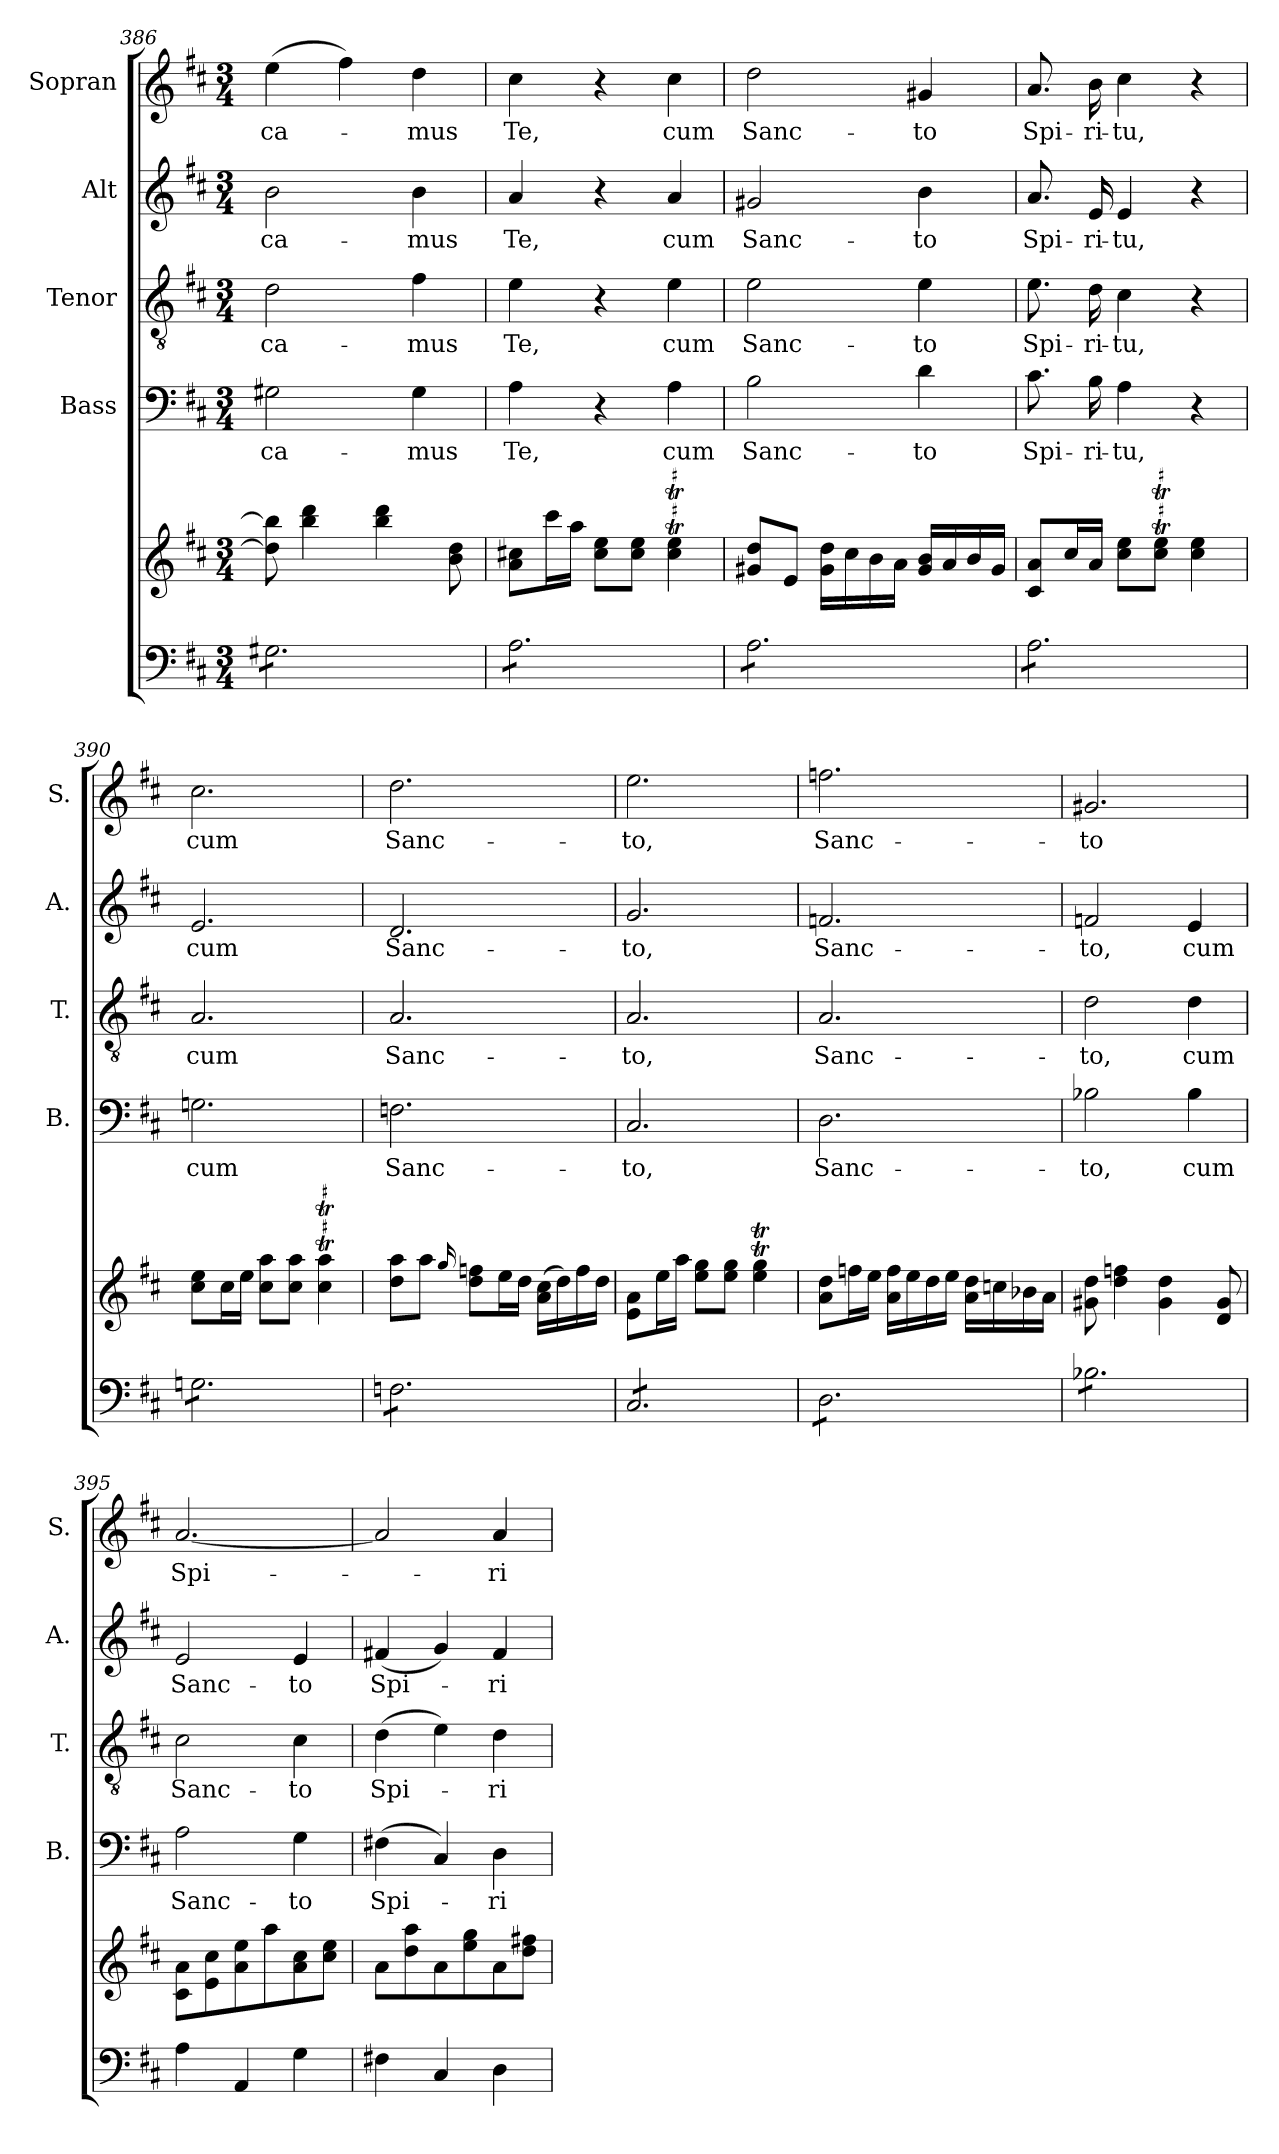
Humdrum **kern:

**kern	**kern	**kern	**text	**kern	**text	**kern	**text	**kern	**text
*part5	*part5	*part4	*part4	*part3	*part3	*part2	*part2	*part1	*part1
*staff6	*staff5	*staff4	*staff4	*staff3	*staff3	*staff2	*staff2	*staff1	*staff1
*	*	*I"Bass	*	*I"Tenor	*	*I"Alt	*	*I"Sopran	*
*	*	*I'B.	*	*I'T.	*	*I'A.	*	*I'S.	*
!!LO:PB:g=z
*clefF4	*clefG2	*clefF4	*	*clefGv2	*	*clefG2	*	*clefG2	*
*k[f#c#]	*k[f#c#]	*k[f#c#]	*	*k[f#c#]	*	*k[f#c#]	*	*k[f#c#]	*
*D:	*D:	*D:	*	*D:	*	*D:	*	*D:	*
*M3/4	*M3/4	*M3/4	*	*M3/4	*	*M3/4	*	*M3/4	*
=386	=386	=386	=386	=386	=386	=386	=386	=386	=386
!	!	!	!LO:LY:b	!	!LO:LY:b	!	!LO:LY:b	!	!LO:LY:b
*tremolo	*	*	*	*	*	*	*	*	*
8G#X\L	8dd\] 8bb\]	2G#X\	-ca-	2d\	-ca-	2b\	-ca-	(>4ee\	-ca-
8G#X\	4bb\ 4ddd\	.	.	.	.	.	.	.	.
8G#X\	.	.	.	.	.	.	.	4ff#\)	.
8G#X\	4bb\ 4ddd\	.	.	.	.	.	.	.	.
!	!	!	!LO:LY:b	!	!LO:LY:b	!	!LO:LY:b	!	!LO:LY:b
8G#X\	.	4G#\	-mus	4f#\	-mus	4b\	-mus	4dd\	-mus
8G#X\J	8b\ 8dd\	.	.	.	.	.	.	.	.
=387	=387	=387	=387	=387	=387	=387	=387	=387	=387
!	!	!	!LO:LY:b	!	!LO:LY:b	!	!LO:LY:b	!	!LO:LY:b
8A\L	8a\ 8cc#X\L	4A\	Te,	4e\	Te,	4a/	Te,	4cc#\	Te,
8A\	16ccc#\L	.	.	.	.	.	.	.	.
.	16aa\JJ	.	.	.	.	.	.	.	.
8A\	8cc#\ 8ee\L	4r	.	4r	.	4r	.	4r	.
8A\	8cc#\ 8ee\J	.	.	.	.	.	.	.	.
!	!	!	!LO:LY:b	!	!LO:LY:b	!	!LO:LY:b	!	!LO:LY:b
8A\	4cc#\T 4ee\T	4A\	cum	4e\	cum	4a/	cum	4cc#\	cum
8A\J	.	.	.	.	.	.	.	.	.
=388	=388	=388	=388	=388	=388	=388	=388	=388	=388
!	!	!	!LO:LY:b	!	!LO:LY:b	!	!LO:LY:b	!	!LO:LY:b
8A\L	8g#X/ 8dd/L	2B\	Sanc-	2e\	Sanc-	2g#X/	Sanc-	2dd\	Sanc-
8A\	8e/J	.	.	.	.	.	.	.	.
8A\	16g#\ 16dd\LL	.	.	.	.	.	.	.	.
.	16cc#\	.	.	.	.	.	.	.	.
8A\	16b\	.	.	.	.	.	.	.	.
.	16a\JJ	.	.	.	.	.	.	.	.
!	!	!	!LO:LY:b	!	!LO:LY:b	!	!LO:LY:b	!	!LO:LY:b
8A\	16g#/ 16b/LL	4d\	-to	4e\	-to	4b\	-to	4g#X/	-to
.	16a/	.	.	.	.	.	.	.	.
8A\J	16b/	.	.	.	.	.	.	.	.
.	16g#/JJ	.	.	.	.	.	.	.	.
=389	=389	=389	=389	=389	=389	=389	=389	=389	=389
!	!	!	!LO:LY:b	!	!LO:LY:b	!	!LO:LY:b	!	!LO:LY:b
8A\L	8c#/ 8a/L	8.c#\	Spi-	8.e\	Spi-	8.a/	Spi-	8.a/	Spi-
8A\	16cc#/L	.	.	.	.	.	.	.	.
!	!	!	!LO:LY:b	!	!LO:LY:b	!	!LO:LY:b	!	!LO:LY:b
.	16a/JJ	16B\	-ri-	16d\	-ri-	16e/	-ri-	16b\	-ri-
!	!	!	!LO:LY:b	!	!LO:LY:b	!	!LO:LY:b	!	!LO:LY:b
8A\	8cc#\ 8ee\L	4A\	-tu,	4c#\	-tu,	4e/	-tu,	4cc#\	-tu,
8A\	8cc#\T 8ee\TJ	.	.	.	.	.	.	.	.
8A\	4cc#\ 4ee\	4r	.	4r	.	4r	.	4r	.
8A\J	.	.	.	.	.	.	.	.	.
=390	=390	=390	=390	=390	=390	=390	=390	=390	=390
!	!	!	!LO:LY:b	!	!LO:LY:b	!	!LO:LY:b	!	!LO:LY:b
8Gn\L	8cc#\ 8ee\L	2.Gn\	cum	2.A/	cum	2.e/	cum	2.cc#\	cum
8Gn\	16cc#\L	.	.	.	.	.	.	.	.
.	16ee\JJ	.	.	.	.	.	.	.	.
8Gn\	8cc#\ 8aa\L	.	.	.	.	.	.	.	.
8Gn\	8cc#\ 8aa\J	.	.	.	.	.	.	.	.
8Gn\	4cc#\T 4aa\T	.	.	.	.	.	.	.	.
8Gn\J	.	.	.	.	.	.	.	.	.
!!LO:LB:g=z
=391	=391	=391	=391	=391	=391	=391	=391	=391	=391
!	!	!	!LO:LY:b	!	!LO:LY:b	!	!LO:LY:b	!	!LO:LY:b
8Fn\L	8dd\ 8aa\L	2.Fn\	Sanc-	2.A/	Sanc-	2.d/	Sanc-	2.dd\	Sanc-
8Fn\	8aa\J	.	.	.	.	.	.	.	.
.	16qqgg/	.	.	.	.	.	.	.	.
8Fn\	8dd\ 8ffn\L	.	.	.	.	.	.	.	.
8Fn\	16ee\L	.	.	.	.	.	.	.	.
.	16dd\JJ	.	.	.	.	.	.	.	.
8Fn\	(>16a\ 16cc#\LL	.	.	.	.	.	.	.	.
.	16dd\)	.	.	.	.	.	.	.	.
8Fn\J	16ff\	.	.	.	.	.	.	.	.
.	16dd\JJ	.	.	.	.	.	.	.	.
=392	=392	=392	=392	=392	=392	=392	=392	=392	=392
!	!	!	!LO:LY:b	!	!LO:LY:b	!	!LO:LY:b	!	!LO:LY:b
8C#/L	8e\ 8a\L	2.C#/	-to,	2.A/	-to,	2.g/	-to,	2.ee\	-to,
8C#/	16ee\L	.	.	.	.	.	.	.	.
.	16aa\JJ	.	.	.	.	.	.	.	.
8C#/	8ee\ 8gg\L	.	.	.	.	.	.	.	.
8C#/	8ee\ 8gg\J	.	.	.	.	.	.	.	.
8C#/	4ee\T 4gg\T	.	.	.	.	.	.	.	.
8C#/J	.	.	.	.	.	.	.	.	.
=393	=393	=393	=393	=393	=393	=393	=393	=393	=393
!	!	!	!LO:LY:b	!	!LO:LY:b	!	!LO:LY:b	!	!LO:LY:b
8D\L	8a\ 8dd\L	2.D\	Sanc-	2.A/	Sanc-	2.fn/	Sanc-	2.ffn\	Sanc-
8D\	16ffn\L	.	.	.	.	.	.	.	.
.	16ee\JJ	.	.	.	.	.	.	.	.
8D\	16a\ 16ff\LL	.	.	.	.	.	.	.	.
.	16ee\	.	.	.	.	.	.	.	.
8D\	16dd\	.	.	.	.	.	.	.	.
.	16ee\JJ	.	.	.	.	.	.	.	.
8D\	16a\ 16dd\LL	.	.	.	.	.	.	.	.
.	16ccn\	.	.	.	.	.	.	.	.
8D\J	16b-X\	.	.	.	.	.	.	.	.
.	16a\JJ	.	.	.	.	.	.	.	.
=394	=394	=394	=394	=394	=394	=394	=394	=394	=394
!	!	!	!LO:LY:b	!	!LO:LY:b	!	!LO:LY:b	!	!LO:LY:b
8B-X\L	8g#X\ 8dd\	2B-X\	-to,	2d\	-to,	2fn/	-to,	2.g#X/	-to
8B-X\	4dd\ 4ffn\	.	.	.	.	.	.	.	.
8B-X\	.	.	.	.	.	.	.	.	.
8B-X\	4g#\ 4dd\	.	.	.	.	.	.	.	.
!	!	!	!LO:LY:b	!	!LO:LY:b	!	!LO:LY:b	!	!
8B-X\	.	4B-\	cum	4d\	cum	4e/	cum	.	.
8B-X\J	8d/ 8g#/	.	.	.	.	.	.	.	.
*Xtremolo	*	*	*	*	*	*	*	*	*
=395	=395	=395	=395	=395	=395	=395	=395	=395	=395
!	!	!	!LO:LY:b	!	!LO:LY:b	!	!LO:LY:b	!	!LO:LY:b
4A\	8c#\ 8a\L	2A\	Sanc-	2c#\	Sanc-	2e/	Sanc-	[2.a/	Spi-
.	8e\ 8cc#\	.	.	.	.	.	.	.	.
4AA/	8a\ 8ee\	.	.	.	.	.	.	.	.
.	8aa\	.	.	.	.	.	.	.	.
!	!	!	!LO:LY:b	!	!LO:LY:b	!	!LO:LY:b	!	!
4G\	8a\ 8cc#\	4G\	-to	4c#\	-to	4e/	-to	.	.
.	8cc#\ 8ee\J	.	.	.	.	.	.	.	.
!!LO:PB:g=z
=396	=396	=396	=396	=396	=396	=396	=396	=396	=396
!	!	!	!LO:LY:b	!	!LO:LY:b	!	!LO:LY:b	!	!
4F#X\	8a\L	(>4F#X\	Spi-	(>4d\	Spi-	(<4f#X/	Spi-	2a/]	.
.	8dd\ 8aa\	.	.	.	.	.	.	.	.
4C#/	8a\	4C#/)	.	4e\)	.	4g/)	.	.	.
.	8ee\ 8gg\	.	.	.	.	.	.	.	.
!	!	!	!LO:LY:b	!	!LO:LY:b	!	!LO:LY:b	!	!LO:LY:b
4D\	8a\	4D\	-ri-	4d\	-ri-	4f#/	-ri-	4a/	-ri-
.	8dd\ 8ff#X\J	.	.	.	.	.	.	.	.
=	=	=	=	=	=	=	=	=	=
*-	*-	*-	*-	*-	*-	*-	*-	*-	*-
